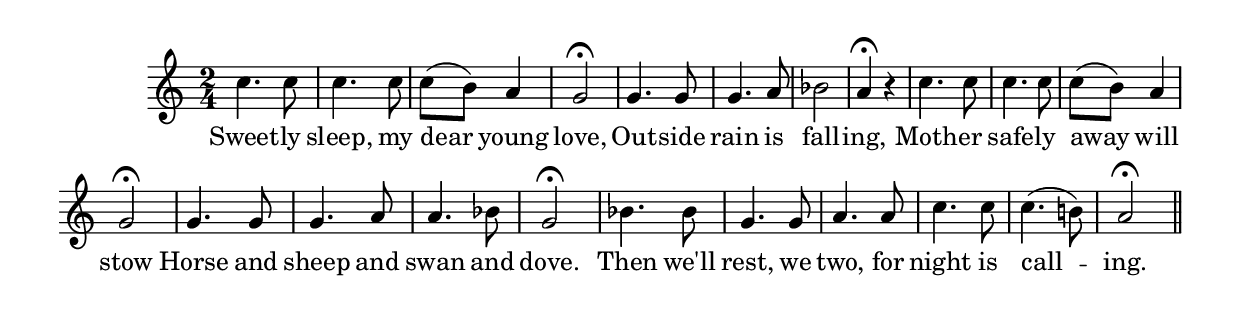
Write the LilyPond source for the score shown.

\version "2.10.25" 
\include "english.ly"


melody = \relative c''
  <<
  { 
  \tempo 2=75  
  \once \override Score.MetronomeMark #'transparent = ##t
  \clef treble
  \key a \minor
  \time 2/4

  c4. c8 | c4. c8 | c8( b) a4 | g2\fermata |
  g4. g8 | g4. a8 | bf2 | a4\fermata r4 |
  c4. c8 | c4. c8 | c8( b) a4 | g2\fermata |
  g4. g8 | g4. a8 | a4. bf8 | g2\fermata |
  bf4. bf8 | g4. g8 | a4. a8 | c4. c8 | c4.( b!8) | a2\fermata  \bar "||"
  }

  \addlyrics
    {
    Sweet -- ly sleep, my dear young love,
    Out -- side rain is fall -- ing,
    Moth -- er safe -- ly away will stow
    Horse and sheep and swan and dove.
    Then we'll rest, we two, for night is call -- ing.
    } 
  >>

\score
  { 
  \new Staff \melody 
  \layout
    {
    \context
      { \Score \remove Bar_number_engraver }
    } 
  \midi
    { 
    \context { \Score } 
    }
  }
